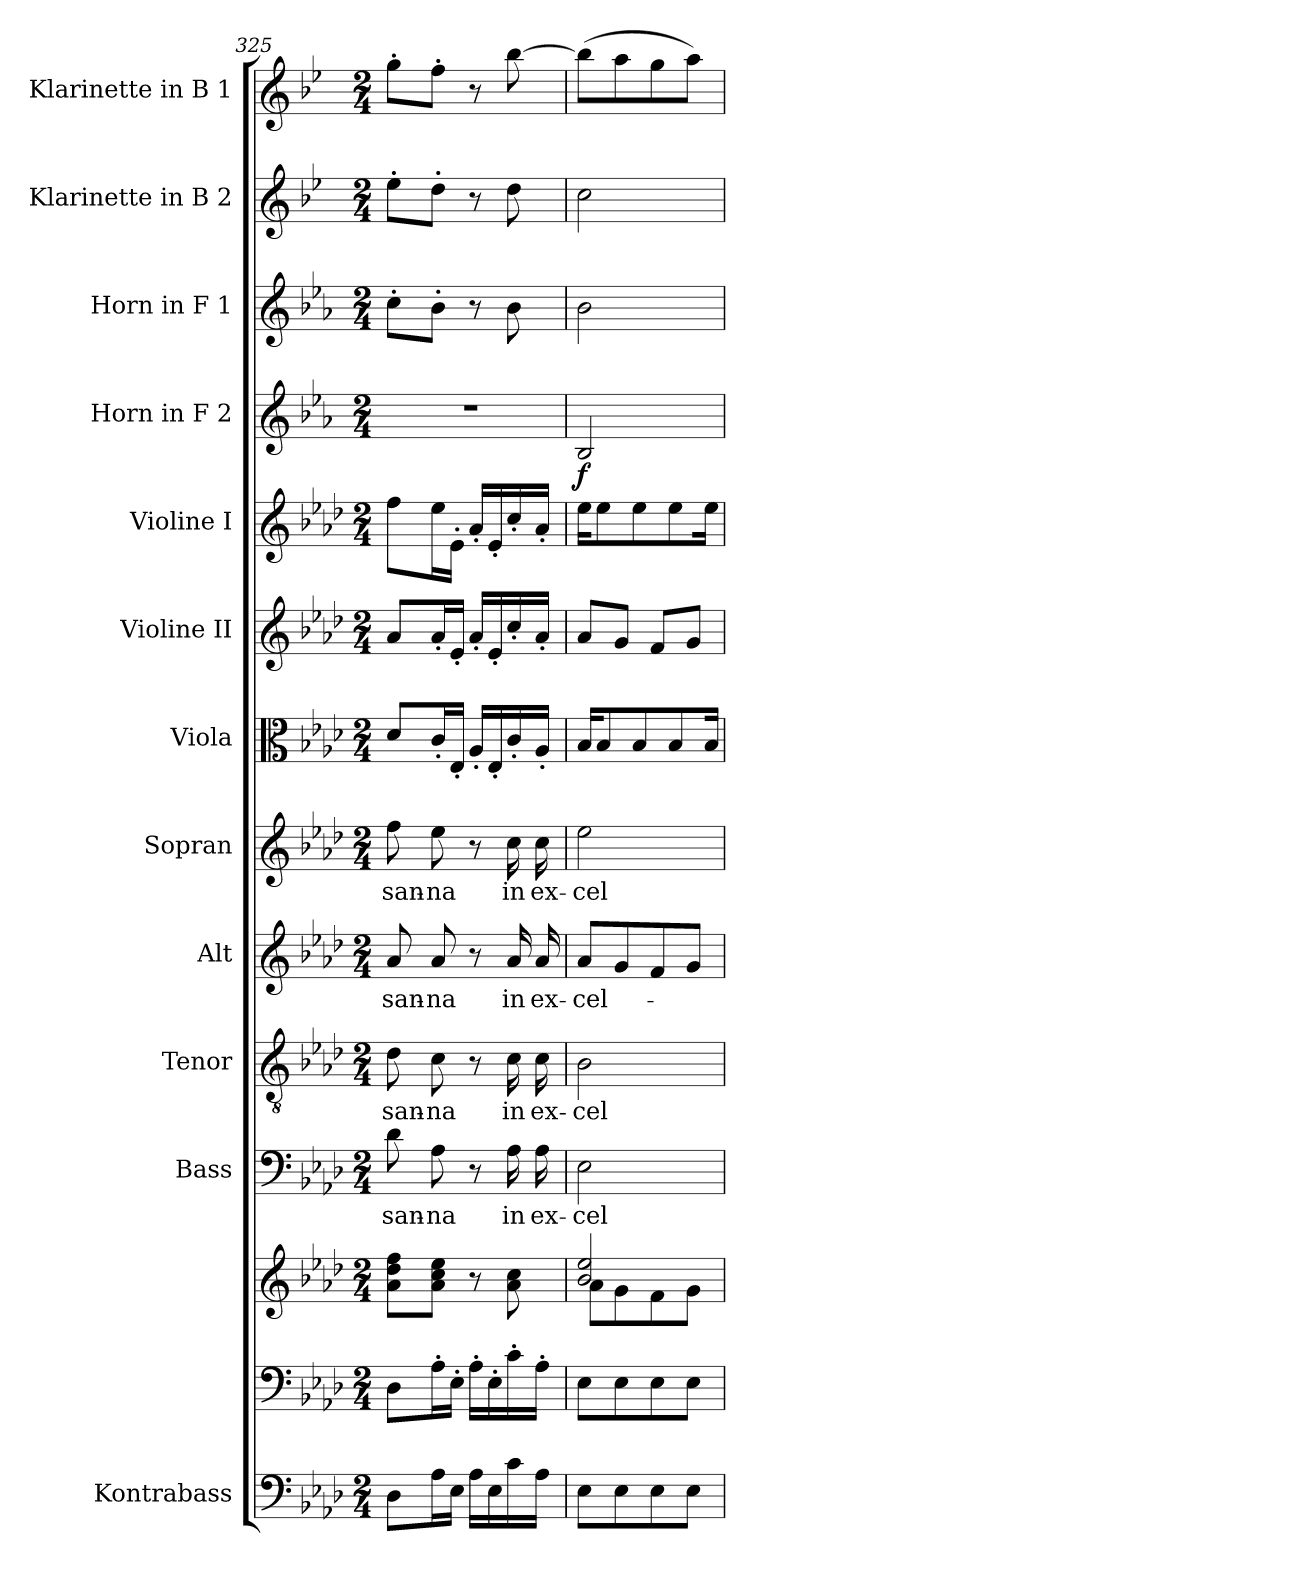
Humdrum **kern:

**kern	**kern	**kern	**kern	**text	**kern	**text	**kern	**text	**kern	**text	**kern	**kern	**kern	**kern	**dynam	**kern	**kern	**kern
*part13	*part12	*part12	*part11	*part11	*part10	*part10	*part9	*part9	*part8	*part8	*part7	*part6	*part5	*part4	*part4	*part3	*part2	*part1
*staff14	*staff13	*staff12	*staff11	*staff11	*staff10	*staff10	*staff9	*staff9	*staff8	*staff8	*staff7	*staff6	*staff5	*staff4	*staff4	*staff3	*staff2	*staff1
*I"Kontrabass	*	*	*I"Bass	*	*I"Tenor	*	*I"Alt	*	*I"Sopran	*	*I"Viola	*I"Violine II	*I"Violine I	*I"Horn in F 2	*	*I"Horn in F 1	*I"Klarinette in B 2	*I"Klarinette in B 1
*I'Kb.	*	*	*I'B	*	*I'T	*	*I'A	*	*I'S	*	*I'Vla.	*I'Vl. II	*I'Vl. I	*I'Hrn. 2	*	*I'Hrn. 1	*	*
*clefF4	*clefF4	*clefG2	*clefF4	*	*clefGv2	*	*clefG2	*	*clefG2	*	*clefC3	*clefG2	*clefG2	*clefG2	*	*clefG2	*clefG2	*clefG2
*ITrd7c12	*	*	*	*	*	*	*	*	*	*	*	*	*	*ITrd4c7	*	*ITrd4c7	*ITrd1c2	*ITrd1c2
*k[b-e-a-d-]	*k[b-e-a-d-]	*k[b-e-a-d-]	*k[b-e-a-d-]	*	*k[b-e-a-d-]	*	*k[b-e-a-d-]	*	*k[b-e-a-d-]	*	*k[b-e-a-d-]	*k[b-e-a-d-]	*k[b-e-a-d-]	*k[b-e-a-d-]	*	*k[b-e-a-d-]	*k[b-e-a-d-]	*k[b-e-a-d-]
*A-:	*A-:	*A-:	*A-:	*	*A-:	*	*A-:	*	*A-:	*	*A-:	*A-:	*A-:	*A-:	*	*A-:	*A-:	*A-:
*M2/4	*M2/4	*M2/4	*M2/4	*	*M2/4	*	*M2/4	*	*M2/4	*	*M2/4	*M2/4	*M2/4	*M2/4	*	*M2/4	*M2/4	*M2/4
=325	=325	=325	=325	=325	=325	=325	=325	=325	=325	=325	=325	=325	=325	=325	=325	=325	=325	=325
!	!	!	!	!LO:LY:b	!	!LO:LY:b	!	!LO:LY:b	!	!LO:LY:b	!	!	!	!	!	!	!	!
8DD-\L	8D-\L	8a-\ 8dd-\ 8ff\L	8d-\	-san-	8d-\	-san-	8a-/	-san-	8ff\	-san-	8d-/L	8a-/L	8ff\L	2r	.	8f'>\L	8dd-'>\L	8ff'>\L
!	!	!	!	!LO:LY:b	!	!LO:LY:b	!	!LO:LY:b	!	!LO:LY:b	!	!	!	!	!	!	!	!
16AA-\L	16A-'>\L	8a-\ 8cc\ 8ee-\J	8A-\	-na	8c\	-na	8a-/	-na	8ee-\	-na	16c'</L	16a-'</L	16ee-\L	.	.	8e-'>\J	8cc'>\J	8ee-'>\J
16EE-\JJ	16E-'>\JJ	.	.	.	.	.	.	.	.	.	16E-'</JJ	16e-'</JJ	16e-'>\JJ	.	.	.	.	.
16AA-\LL	16A-'>\LL	8r	8r	.	8r	.	8r	.	8r	.	16A-'</LL	16a-'</LL	16a-'</LL	.	.	8r	8r	8r
16EE-\	16E-'>\	.	.	.	.	.	.	.	.	.	16E-'</	16e-'</	16e-'</	.	.	.	.	.
!	!	!	!	!LO:LY:b	!	!LO:LY:b	!	!LO:LY:b	!	!LO:LY:b	!	!	!	!	!	!	!	!
16C\	16c'>\	8a-\ 8cc\	16A-\	in	16c\	in	16a-/	in	16cc\	in	16c'</	16cc'</	16cc'</	.	.	8e-\	8cc\	[8aa-\
!	!	!	!	!LO:LY:b	!	!LO:LY:b	!	!LO:LY:b	!	!LO:LY:b	!	!	!	!	!	!	!	!
16AA-\JJ	16A-'>\JJ	.	16A-\	ex-	16c\	ex-	16a-/	ex-	16cc\	ex-	16A-'</JJ	16a-'</JJ	16a-'</JJ	.	.	.	.	.
=326	=326	=326	=326	=326	=326	=326	=326	=326	=326	=326	=326	=326	=326	=326	=326	=326	=326	=326
*	*	*^	*	*	*	*	*	*	*	*	*	*	*	*	*	*	*	*
!	!	!	!	!	!LO:LY:b	!	!LO:LY:b	!	!LO:LY:b	!	!LO:LY:b	!	!	!	!	!LO:DY:b	!	!	!
8EE-\L	8E-\L	2b-/ 2ee-/	8a-\L	2E-\	-cel-	2B-\	-cel-	8a-/L	-cel-	2ee-\	-cel-	16B-/KL	8a-/L	16ee-\KL	2E-/	f	2e-\	2b-\	(>8aa-\L]
.	.	.	.	.	.	.	.	.	.	.	.	8B-/	.	8ee-\	.	.	.	.	.
8EE-\	8E-\	.	8g\	.	.	.	.	8g/	.	.	.	.	8g/J	.	.	.	.	.	8gg\
.	.	.	.	.	.	.	.	.	.	.	.	8B-/	.	8ee-\	.	.	.	.	.
8EE-\	8E-\	.	8f\	.	.	.	.	8f/	.	.	.	.	8f/L	.	.	.	.	.	8ff\
.	.	.	.	.	.	.	.	.	.	.	.	8B-/	.	8ee-\	.	.	.	.	.
8EE-\J	8E-\J	.	8g\J	.	.	.	.	8g/J	.	.	.	.	8g/J	.	.	.	.	.	8gg\J)
.	.	.	.	.	.	.	.	.	.	.	.	16B-/Jk	.	16ee-\Jk	.	.	.	.	.
*	*	*v	*v	*	*	*	*	*	*	*	*	*	*	*	*	*	*	*	*
=	=	=	=	=	=	=	=	=	=	=	=	=	=	=	=	=	=	=
*-	*-	*-	*-	*-	*-	*-	*-	*-	*-	*-	*-	*-	*-	*-	*-	*-	*-	*-
